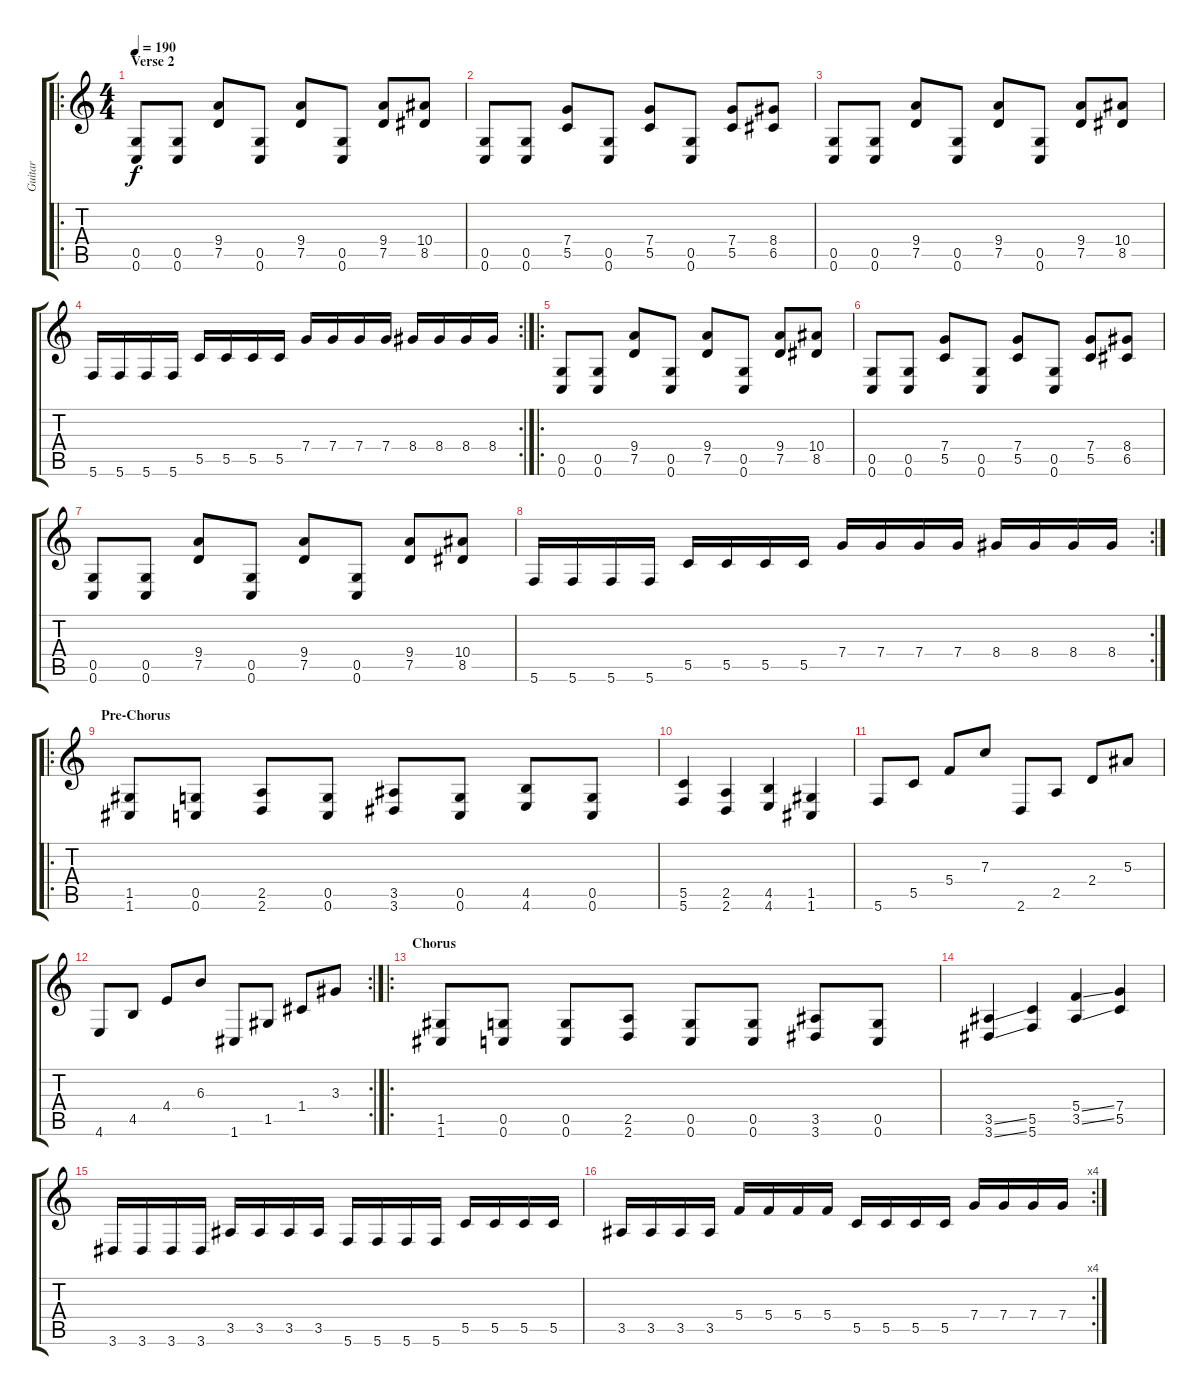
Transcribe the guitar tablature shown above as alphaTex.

\track ("Guitar" "Guitar") {instrument distortionguitar}
\staff {score tabs}
\tuning (D4 A3 F3 C3 G2 C2) {hide}
\ro
\ts (4 4)
\section ("" "Verse 2")
\tempo 190
\clef g2
\ks c
(0.5 0.6).8{dy f} (0.5 0.6).8 (9.4 7.5).8 (0.5 0.6).8 (9.4 7.5).8 (0.5 0.6).8 (9.4 7.5).8 (10.4 8.5).8 |
(0.5 0.6).8 (0.5 0.6).8 (7.4 5.5).8 (0.5 0.6).8 (7.4 5.5).8 (0.5 0.6).8 (7.4 5.5).8 (8.4 6.5).8 |
(0.5 0.6).8 (0.5 0.6).8 (9.4 7.5).8 (0.5 0.6).8 (9.4 7.5).8 (0.5 0.6).8 (9.4 7.5).8 (10.4 8.5).8 |
\rc 2
5.6.16 5.6.16 5.6.16 5.6.16 5.5.16 5.5.16 5.5.16 5.5.16 7.4.16 7.4.16 7.4.16 7.4.16 8.4.16 8.4.16 8.4.16 8.4.16 |
\ro
(0.5 0.6).8 (0.5 0.6).8 (9.4 7.5).8 (0.5 0.6).8 (9.4 7.5).8 (0.5 0.6).8 (9.4 7.5).8 (10.4 8.5).8 |
(0.5 0.6).8 (0.5 0.6).8 (7.4 5.5).8 (0.5 0.6).8 (7.4 5.5).8 (0.5 0.6).8 (7.4 5.5).8 (8.4 6.5).8 |
(0.5 0.6).8 (0.5 0.6).8 (9.4 7.5).8 (0.5 0.6).8 (9.4 7.5).8 (0.5 0.6).8 (9.4 7.5).8 (10.4 8.5).8 |
\rc 2
5.6.16 5.6.16 5.6.16 5.6.16 5.5.16 5.5.16 5.5.16 5.5.16 7.4.16 7.4.16 7.4.16 7.4.16 8.4.16 8.4.16 8.4.16 8.4.16 |
\ro
\section ("" "Pre-Chorus")
(1.5 1.6).8 (0.5 0.6).8 (2.5 2.6).8 (0.5 0.6).8 (3.5 3.6).8 (0.5 0.6).8 (4.5 4.6).8 (0.5 0.6).8 |
(5.5 5.6).4 (2.5 2.6).4 (4.5 4.6).4 (1.5 1.6).4 |
5.6.8 5.5.8 5.4.8 7.3.8 2.6.8 2.5.8 2.4.8 5.3.8 |
\rc 2
4.6.8 4.5.8 4.4.8 6.3.8 1.6.8 1.5.8 1.4.8 3.3.8 |
\ro
\section ("" "Chorus")
(1.5 1.6).8 (0.5 0.6).8 (0.5 0.6).8 (2.5 2.6).8 (0.5 0.6).8 (0.5 0.6).8 (3.5 3.6).8 (0.5 0.6).8 |
(3.5{ss} 3.6{ss}).4 (5.5 5.6).4 (5.4{ss} 3.5{ss}).4 (7.4 5.5).4 |
3.6.16 3.6.16 3.6.16 3.6.16 3.5.16 3.5.16 3.5.16 3.5.16 5.6.16 5.6.16 5.6.16 5.6.16 5.5.16 5.5.16 5.5.16 5.5.16 |
\rc 4
3.5.16 3.5.16 3.5.16 3.5.16 5.4.16 5.4.16 5.4.16 5.4.16 5.5.16 5.5.16 5.5.16 5.5.16 7.4.16 7.4.16 7.4.16 7.4.16
